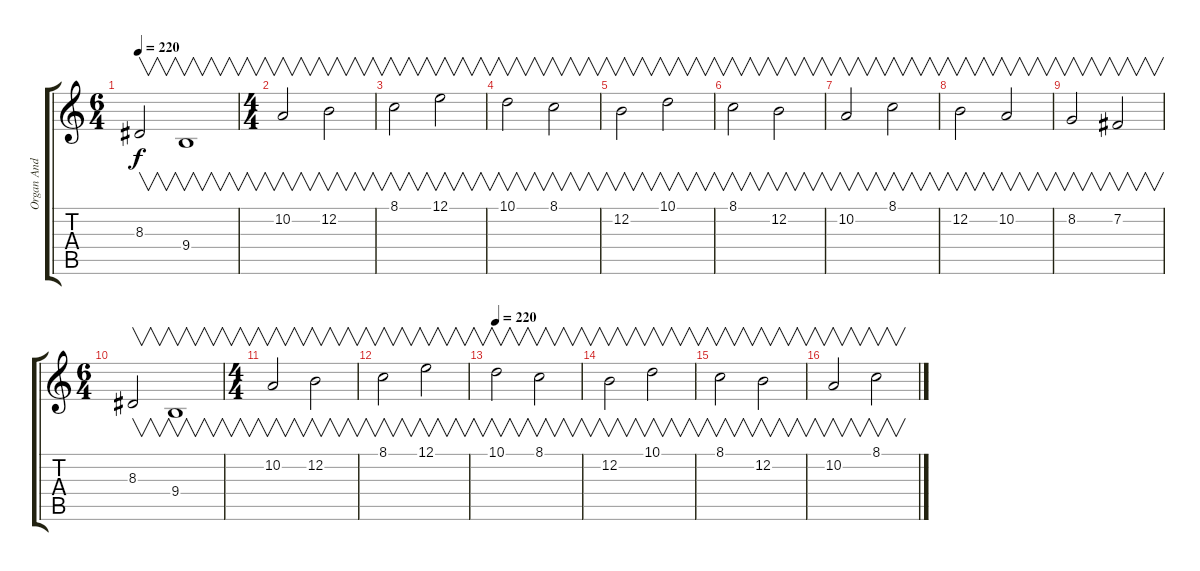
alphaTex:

\track ("Organ And String" "Organ And ") {instrument churchorgan}
\staff {score tabs}
\tuning (E4 B3 G3 D3 A2 E2) {hide}
\ts (6 4)
\tempo 220
\clef g2
\ks c
8.3.2{v dy f} 9.4.1{v} |
\ts (4 4)
10.2.2{v} 12.2.2{v} |
8.1.2{v} 12.1.2{v} |
10.1.2{v} 8.1.2{v} |
12.2.2{v} 10.1.2{v} |
8.1.2{v} 12.2.2{v} |
10.2.2{v} 8.1.2{v} |
12.2.2{v} 10.2.2{v} |
8.2.2{v} 7.2.2{v} |
\ts (6 4)
8.3.2{v} 9.4.1{v} |
\ts (4 4)
10.2.2{v} 12.2.2{v} |
8.1.2{v} 12.1.2{v} |
\tempo 220
10.1.2{v} 8.1.2{v} |
12.2.2{v} 10.1.2{v} |
8.1.2{v} 12.2.2{v} |
10.2.2{v} 8.1.2{v}
